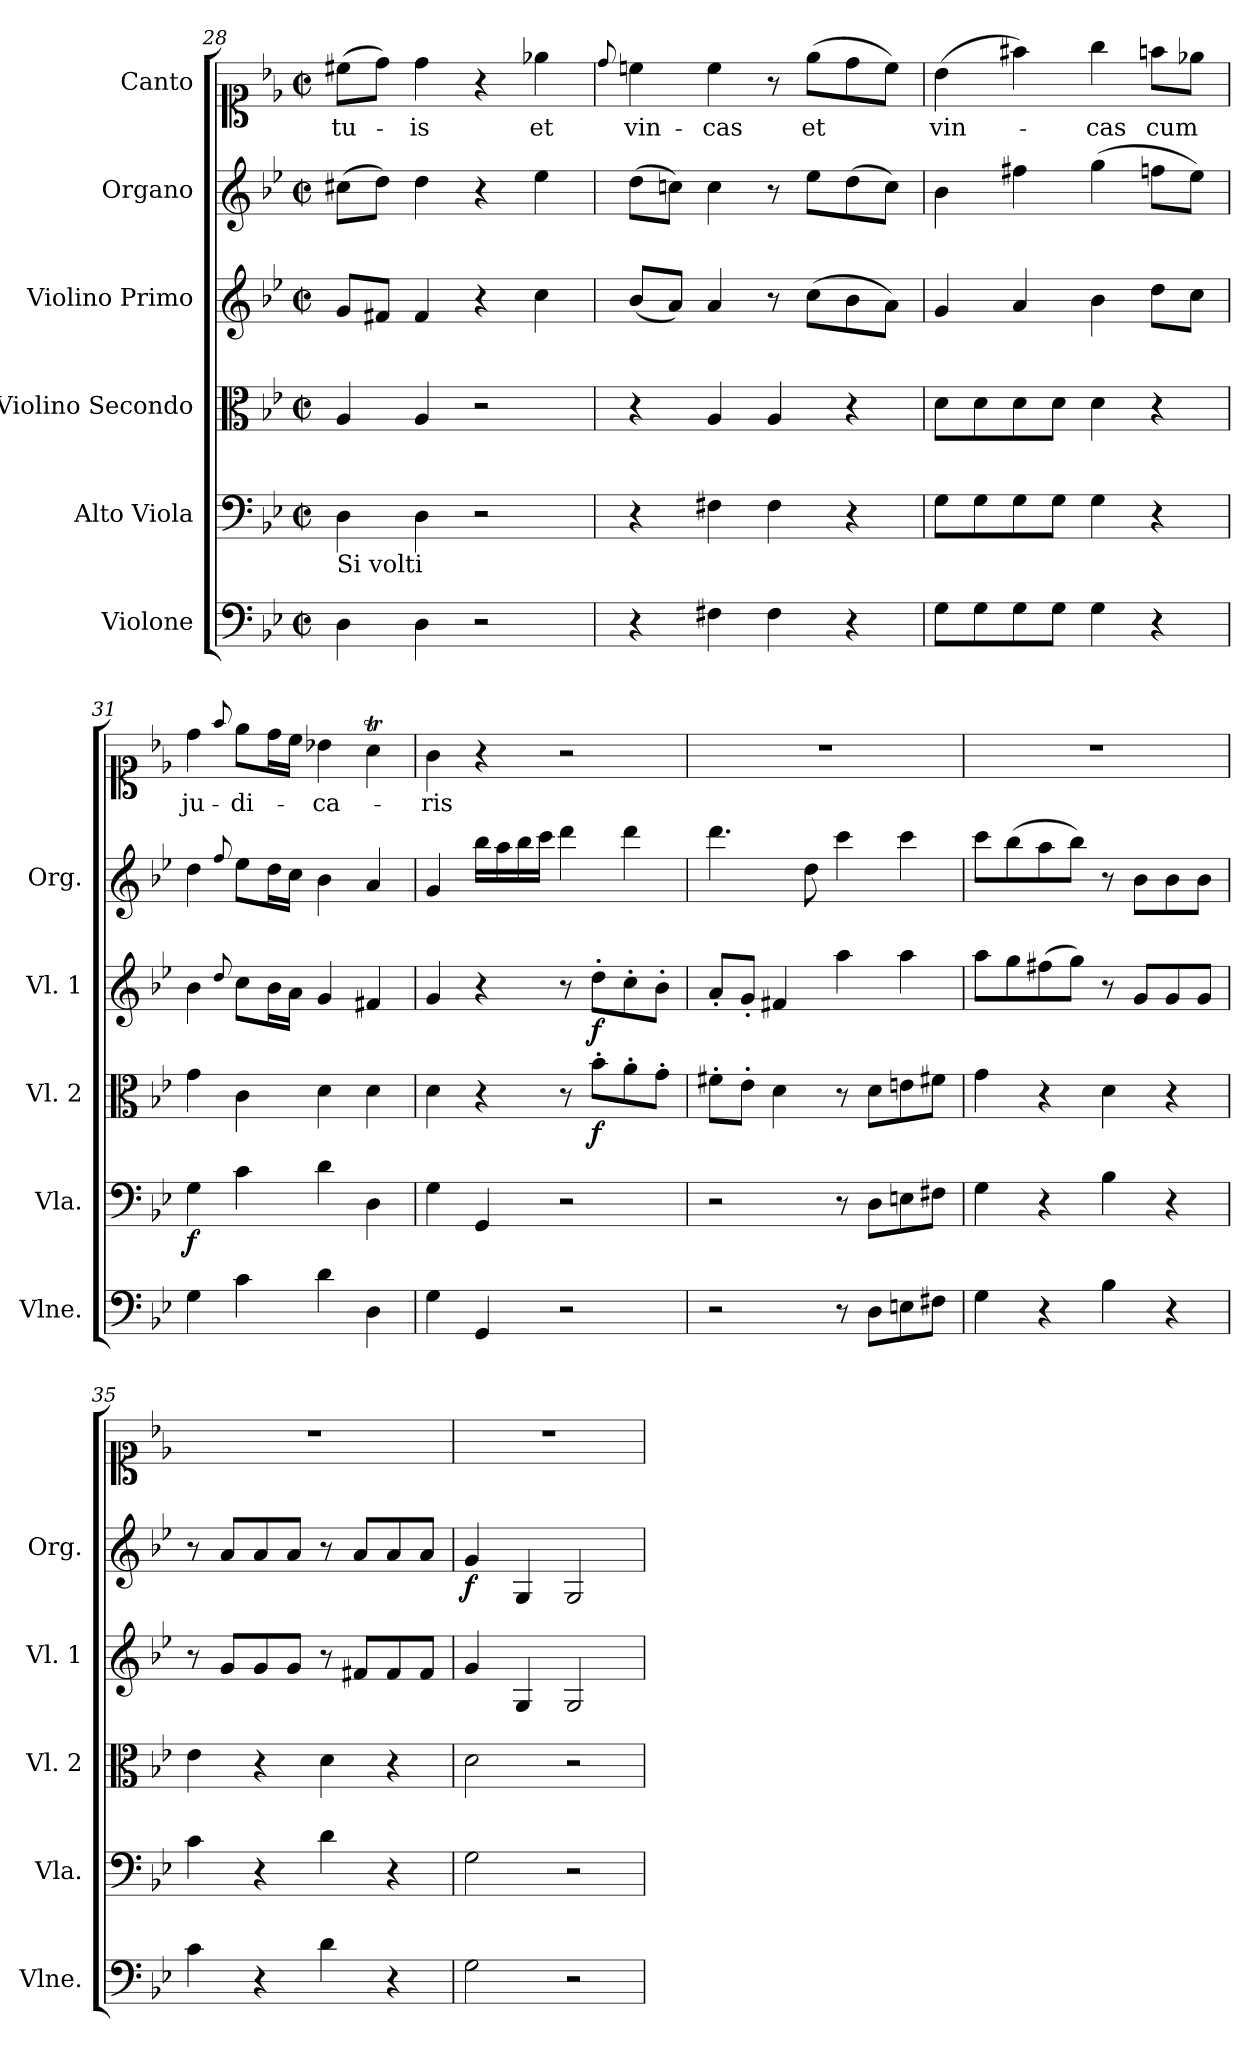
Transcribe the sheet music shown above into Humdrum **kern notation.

**kern	**kern	**dynam	**kern	**dynam	**kern	**dynam	**kern	**dynam	**kern	**text
*part6	*part5	*part5	*part4	*part4	*part3	*part3	*part2	*part2	*part1	*part1
*staff6	*staff5	*staff5	*staff4	*staff4	*staff3	*staff3	*staff2	*staff2	*staff1	*staff1
*I"Violone	*I"Alto Viola	*	*I"Violino Secondo	*	*I"Violino Primo	*	*I"Organo	*	*I"Canto	*
*I'Vlne.	*I'Vla.	*	*I'Vl. 2	*	*I'Vl. 1	*	*I'Org.	*	*	*
!!LO:PB:g=z
*clefF4	*clefF4	*	*clefC3	*	*clefG2	*	*clefG2	*	*clefC1	*
*	*ITrd7c12	*	*	*	*	*	*	*	*	*
*k[b-e-]	*k[b-e-]	*	*k[b-e-]	*	*k[b-e-]	*	*k[b-e-]	*	*k[b-e-]	*
*M2/2	*M2/2	*	*M2/2	*	*M2/2	*	*M2/2	*	*M2/2	*
*met(c|)	*met(c|)	*	*met(c|)	*	*met(c|)	*	*met(c|)	*	*met(c|)	*
=28	=28	=28	=28	=28	=28	=28	=28	=28	=28	=28
!	!LO:TX:b:t=Si volti	!	!	!	!	!	!	!	!	!
4D\	4DD\	.	4A/	.	8g/L	.	(>8cc#X\L	.	(>8cc#X\L	tu-
.	.	.	.	.	8f#X/J	.	8dd\J)	.	8dd\J)	.
4D\	4DD\	.	4A/	.	4f#/	.	4dd\	.	4dd\	-is
2r	2r	.	2r	.	4r	.	4r	.	4r	.
.	.	.	.	.	4cc\	.	4ee-\	.	4ee-X\	et
=29	=29	=29	=29	=29	=29	=29	=29	=29	=29	=29
.	.	.	.	.	.	.	.	.	8qqdd/	.
4r	4r	.	4r	.	(<8b-/L	.	(>8dd\L	.	4ccn\	vin-
.	.	.	.	.	8a/J)	.	8ccn\J)	.	.	.
4F#X\	4FF#X\	.	4A/	.	4a/	.	4cc\	.	4cc\	-cas
4F#\	4FF#\	.	4A/	.	8r	.	8r	.	8r	.
.	.	.	.	.	(>8cc\L	.	8ee-\L	.	(>8ee-\L	et
4r	4r	.	4r	.	8b-\	.	(>8dd\	.	8dd\	.
.	.	.	.	.	8a\J)	.	8cc\J)	.	8cc\J)	.
=30	=30	=30	=30	=30	=30	=30	=30	=30	=30	=30
8G\L	8GG\L	.	8d\L	.	4g/	.	4b-\	.	(>4b-\	vin-
8G\	8GG\	.	8d\	.	.	.	.	.	.	.
8G\	8GG\	.	8d\	.	4a/	.	4ff#X\	.	4ff#X\)	.
8G\J	8GG\J	.	8d\J	.	.	.	.	.	.	.
4G\	4GG\	.	4d\	.	4b-\	.	(>4gg\	.	4gg\	-cas
4r	4r	.	4r	.	8dd\L	.	8ffn\L	.	8ffn\L	cum
.	.	.	.	.	8cc\J	.	8ee-\J)	.	8ee-X\J	.
=31	=31	=31	=31	=31	=31	=31	=31	=31	=31	=31
!	!	!LO:DY:b	!	!	!	!	!	!	!	!
4G\	4GG\	f	4g\	.	4b-\	.	4dd\	.	4dd\	ju-
.	.	.	.	.	8qqdd/	.	8qqff/	.	8qqff/	.
4c\	4C\	.	4c\	.	8cc\L	.	8ee-\L	.	8ee-\L	-di-
.	.	.	.	.	16b-\L	.	16dd\L	.	16dd\L	.
.	.	.	.	.	16a\JJ	.	16cc\JJ	.	16cc\JJ	.
4d\	4D\	.	4d\	.	4g/	.	4b-\	.	4b-X\	-ca-
4D\	4DD\	.	4d\	.	4f#X/	.	4a/	.	4at\	.
!!LO:LB:g=z
=32	=32	=32	=32	=32	=32	=32	=32	=32	=32	=32
4G\	4GG\	.	4d\	.	4g/	.	4g/	.	4g\	-ris
4GG/	4GGG/	.	4r	.	4r	.	16bb-\LL	.	4r	.
.	.	.	.	.	.	.	16aa\	.	.	.
.	.	.	.	.	.	.	16bb-\	.	.	.
.	.	.	.	.	.	.	16ccc\JJ	.	.	.
2r	2r	.	8r	.	8r	.	4ddd\	.	2r	.
!	!	!	!	!LO:DY:b	!	!LO:DY:b	!	!	!	!
.	.	.	8b-'\L	f	8dd'\L	f	.	.	.	.
.	.	.	8a'\	.	8cc'\	.	4ddd\	.	.	.
.	.	.	8g'\J	.	8b-'\J	.	.	.	.	.
=33	=33	=33	=33	=33	=33	=33	=33	=33	=33	=33
2r	2r	.	8f#X'\L	.	8a'/L	.	4.ddd\	.	1r	.
.	.	.	8e-'\J	.	8g'/J	.	.	.	.	.
.	.	.	4d\	.	4f#X/	.	.	.	.	.
.	.	.	.	.	.	.	8dd\	.	.	.
8r	8r	.	8r	.	4aa\	.	4ccc\	.	.	.
8D\L	8DD\L	.	8d\L	.	.	.	.	.	.	.
8En\	8EEn\	.	8en\	.	4aa\	.	4ccc\	.	.	.
8F#X\J	8FF#X\J	.	8f#X\J	.	.	.	.	.	.	.
=34	=34	=34	=34	=34	=34	=34	=34	=34	=34	=34
4G\	4GG\	.	4g\	.	8aa\L	.	8ccc\L	.	1r	.
.	.	.	.	.	8gg\	.	(>8bb-\	.	.	.
4r	4r	.	4r	.	(>8ff#X\	.	8aa\	.	.	.
.	.	.	.	.	8gg\J)	.	8bb-\J)	.	.	.
4B-\	4BB-\	.	4d\	.	8r	.	8r	.	.	.
.	.	.	.	.	8g/L	.	8b-\L	.	.	.
4r	4r	.	4r	.	8g/	.	8b-\	.	.	.
.	.	.	.	.	8g/J	.	8b-\J	.	.	.
=35	=35	=35	=35	=35	=35	=35	=35	=35	=35	=35
4c\	4C\	.	4e-\	.	8r	.	8r	.	1r	.
.	.	.	.	.	8g/L	.	8a/L	.	.	.
4r	4r	.	4r	.	8g/	.	8a/	.	.	.
.	.	.	.	.	8g/J	.	8a/J	.	.	.
4d\	4D\	.	4d\	.	8r	.	8r	.	.	.
.	.	.	.	.	8f#X/L	.	8a/L	.	.	.
4r	4r	.	4r	.	8f#/	.	8a/	.	.	.
.	.	.	.	.	8f#/J	.	8a/J	.	.	.
!!LO:PB:g=z
=36	=36	=36	=36	=36	=36	=36	=36	=36	=36	=36
!	!	!	!	!	!	!	!	!LO:DY:b	!	!
2G\	2GG\	.	2d\	.	4g/	.	4g/	f	1r	.
.	.	.	.	.	4G/	.	4G/	.	.	.
2r	2r	.	2r	.	2G/	.	2G/	.	.	.
=	=	=	=	=	=	=	=	=	=	=
*-	*-	*-	*-	*-	*-	*-	*-	*-	*-	*-
